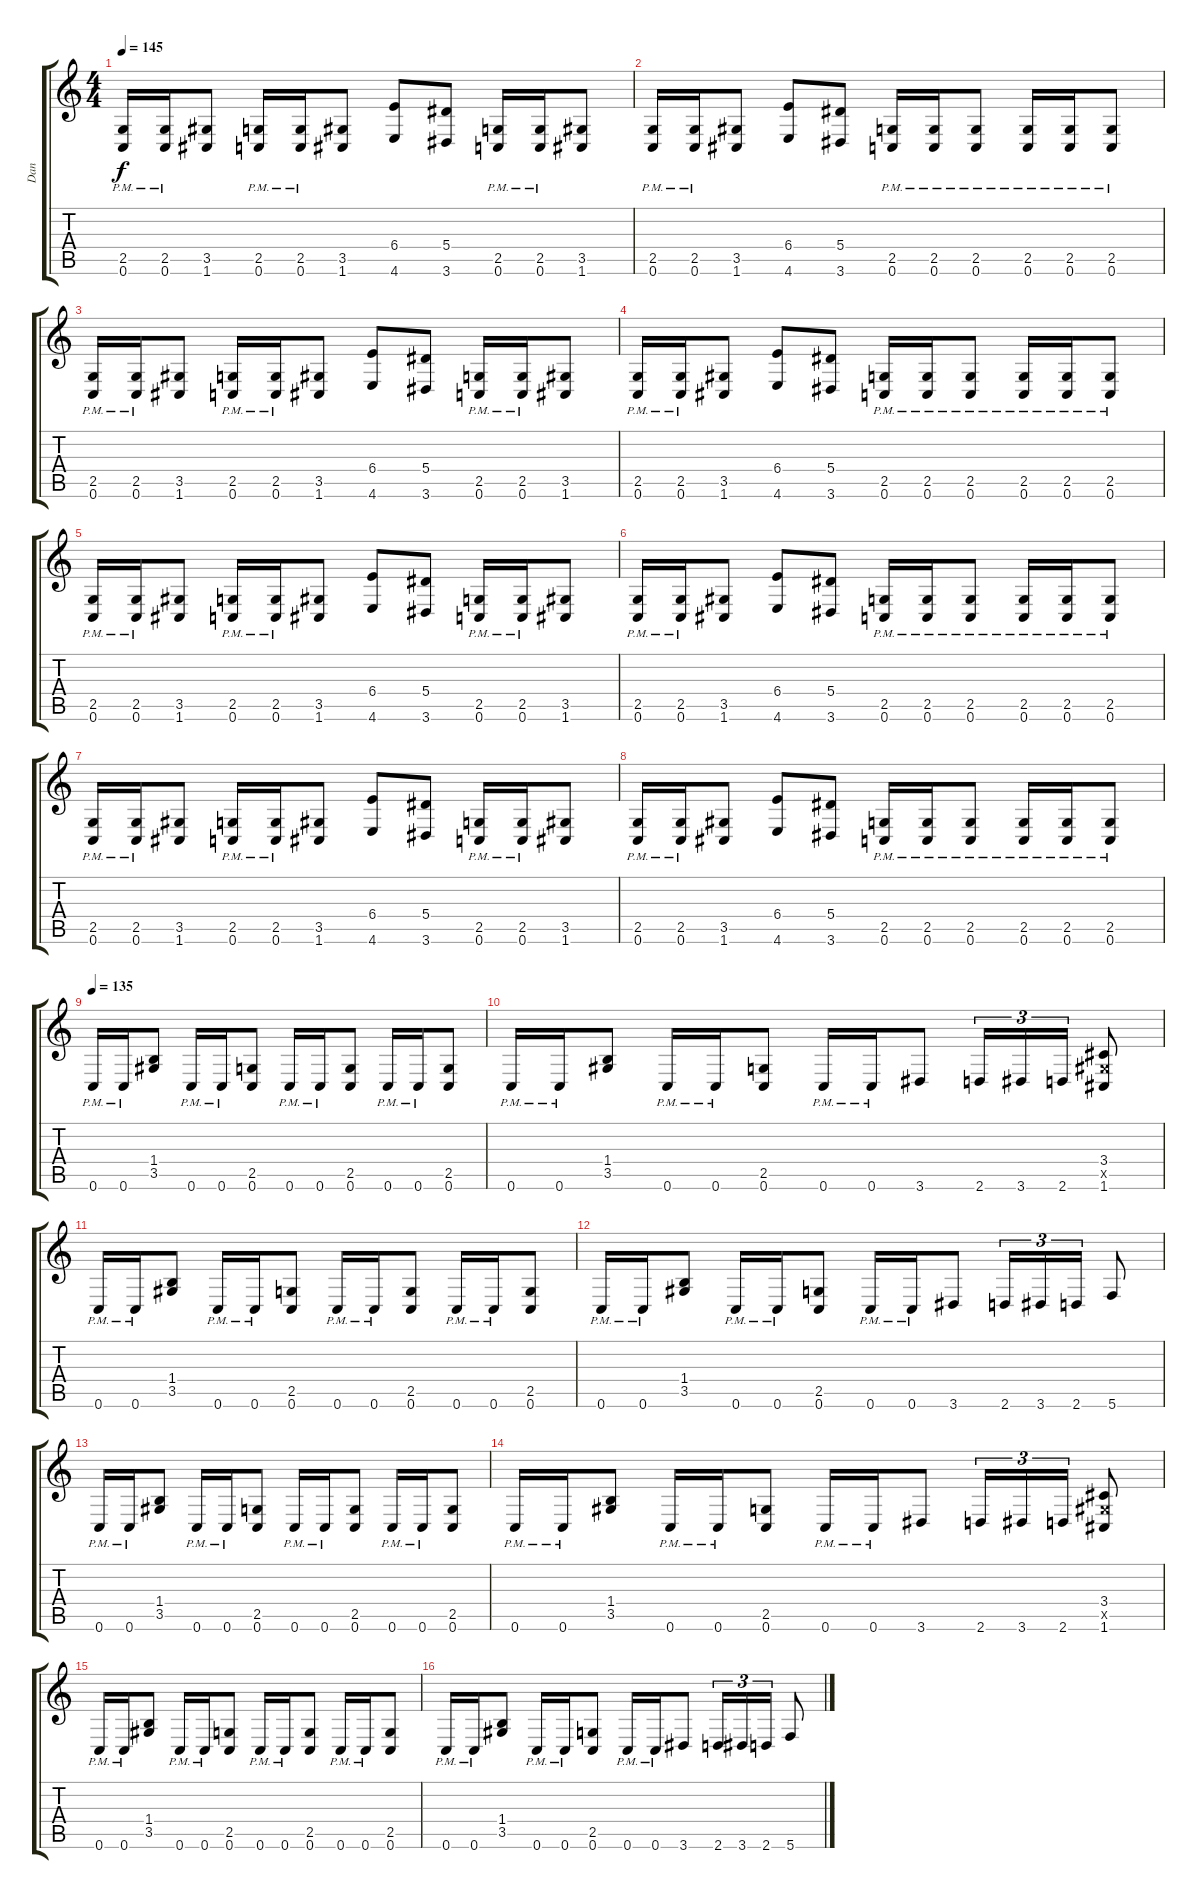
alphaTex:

\track ("Dan" "Dan") {instrument distortionguitar}
\staff {score tabs}
\tuning (C4 G3 Eb3 Bb2 F2 C2) {hide}
\ts (4 4)
\tempo 145
\clef g2
\ks c
(2.5{pm} 0.6{pm}).16{dy f} (2.5{pm} 0.6{pm}).16 (3.5 1.6).8 (2.5{pm} 0.6{pm}).16 (2.5{pm} 0.6{pm}).16 (3.5 1.6).8 (6.4 4.6).8 (5.4 3.6).8 (2.5{pm} 0.6{pm}).16 (2.5{pm} 0.6{pm}).16 (3.5 1.6).8 |
(2.5{pm} 0.6{pm}).16 (2.5{pm} 0.6{pm}).16 (3.5 1.6).8 (6.4 4.6).8 (5.4 3.6).8 (2.5{pm} 0.6{pm}).16 (2.5{pm} 0.6{pm}).16 (2.5{pm} 0.6{pm}).8 (2.5{pm} 0.6{pm}).16 (2.5{pm} 0.6{pm}).16 (2.5{pm} 0.6{pm}).8 |
(2.5{pm} 0.6{pm}).16 (2.5{pm} 0.6{pm}).16 (3.5 1.6).8 (2.5{pm} 0.6{pm}).16 (2.5{pm} 0.6{pm}).16 (3.5 1.6).8 (6.4 4.6).8 (5.4 3.6).8 (2.5{pm} 0.6{pm}).16 (2.5{pm} 0.6{pm}).16 (3.5 1.6).8 |
(2.5{pm} 0.6{pm}).16 (2.5{pm} 0.6{pm}).16 (3.5 1.6).8 (6.4 4.6).8 (5.4 3.6).8 (2.5{pm} 0.6{pm}).16 (2.5{pm} 0.6{pm}).16 (2.5{pm} 0.6{pm}).8 (2.5{pm} 0.6{pm}).16 (2.5{pm} 0.6{pm}).16 (2.5{pm} 0.6{pm}).8 |
(2.5{pm} 0.6{pm}).16 (2.5{pm} 0.6{pm}).16 (3.5 1.6).8 (2.5{pm} 0.6{pm}).16 (2.5{pm} 0.6{pm}).16 (3.5 1.6).8 (6.4 4.6).8 (5.4 3.6).8 (2.5{pm} 0.6{pm}).16 (2.5{pm} 0.6{pm}).16 (3.5 1.6).8 |
(2.5{pm} 0.6{pm}).16 (2.5{pm} 0.6{pm}).16 (3.5 1.6).8 (6.4 4.6).8 (5.4 3.6).8 (2.5{pm} 0.6{pm}).16 (2.5{pm} 0.6{pm}).16 (2.5{pm} 0.6{pm}).8 (2.5{pm} 0.6{pm}).16 (2.5{pm} 0.6{pm}).16 (2.5{pm} 0.6{pm}).8 |
(2.5{pm} 0.6{pm}).16 (2.5{pm} 0.6{pm}).16 (3.5 1.6).8 (2.5{pm} 0.6{pm}).16 (2.5{pm} 0.6{pm}).16 (3.5 1.6).8 (6.4 4.6).8 (5.4 3.6).8 (2.5{pm} 0.6{pm}).16 (2.5{pm} 0.6{pm}).16 (3.5 1.6).8 |
(2.5{pm} 0.6{pm}).16 (2.5{pm} 0.6{pm}).16 (3.5 1.6).8 (6.4 4.6).8 (5.4 3.6).8 (2.5{pm} 0.6{pm}).16 (2.5{pm} 0.6{pm}).16 (2.5{pm} 0.6{pm}).8 (2.5{pm} 0.6{pm}).16 (2.5{pm} 0.6{pm}).16 (2.5{pm} 0.6{pm}).8 |
\tempo 135
0.6{pm}.16 0.6{pm}.16 (1.4 3.5).8 0.6{pm}.16 0.6{pm}.16 (2.5 0.6).8 0.6{pm}.16 0.6{pm}.16 (2.5 0.6).8 0.6{pm}.16 0.6{pm}.16 (2.5 0.6).8 |
0.6{pm}.16 0.6{pm}.16 (1.4 3.5).8 0.6{pm}.16 0.6{pm}.16 (2.5 0.6).8 0.6{pm}.16 0.6{pm}.16 3.6.8 2.6.16{tu (3 2)} 3.6.16{tu (3 2)} 2.6.16{tu (3 2)} (3.4 3.5{x} 1.6).8 |
0.6{pm}.16 0.6{pm}.16 (1.4 3.5).8 0.6{pm}.16 0.6{pm}.16 (2.5 0.6).8 0.6{pm}.16 0.6{pm}.16 (2.5 0.6).8 0.6{pm}.16 0.6{pm}.16 (2.5 0.6).8 |
0.6{pm}.16 0.6{pm}.16 (1.4 3.5).8 0.6{pm}.16 0.6{pm}.16 (2.5 0.6).8 0.6{pm}.16 0.6{pm}.16 3.6.8 2.6.16{tu (3 2)} 3.6.16{tu (3 2)} 2.6.16{tu (3 2)} 5.6.8 |
0.6{pm}.16 0.6{pm}.16 (1.4 3.5).8 0.6{pm}.16 0.6{pm}.16 (2.5 0.6).8 0.6{pm}.16 0.6{pm}.16 (2.5 0.6).8 0.6{pm}.16 0.6{pm}.16 (2.5 0.6).8 |
0.6{pm}.16 0.6{pm}.16 (1.4 3.5).8 0.6{pm}.16 0.6{pm}.16 (2.5 0.6).8 0.6{pm}.16 0.6{pm}.16 3.6.8 2.6.16{tu (3 2)} 3.6.16{tu (3 2)} 2.6.16{tu (3 2)} (3.4 3.5{x} 1.6).8 |
0.6{pm}.16 0.6{pm}.16 (1.4 3.5).8 0.6{pm}.16 0.6{pm}.16 (2.5 0.6).8 0.6{pm}.16 0.6{pm}.16 (2.5 0.6).8 0.6{pm}.16 0.6{pm}.16 (2.5 0.6).8 |
0.6{pm}.16 0.6{pm}.16 (1.4 3.5).8 0.6{pm}.16 0.6{pm}.16 (2.5 0.6).8 0.6{pm}.16 0.6{pm}.16 3.6.8 2.6.16{tu (3 2)} 3.6.16{tu (3 2)} 2.6.16{tu (3 2)} 5.6.8
